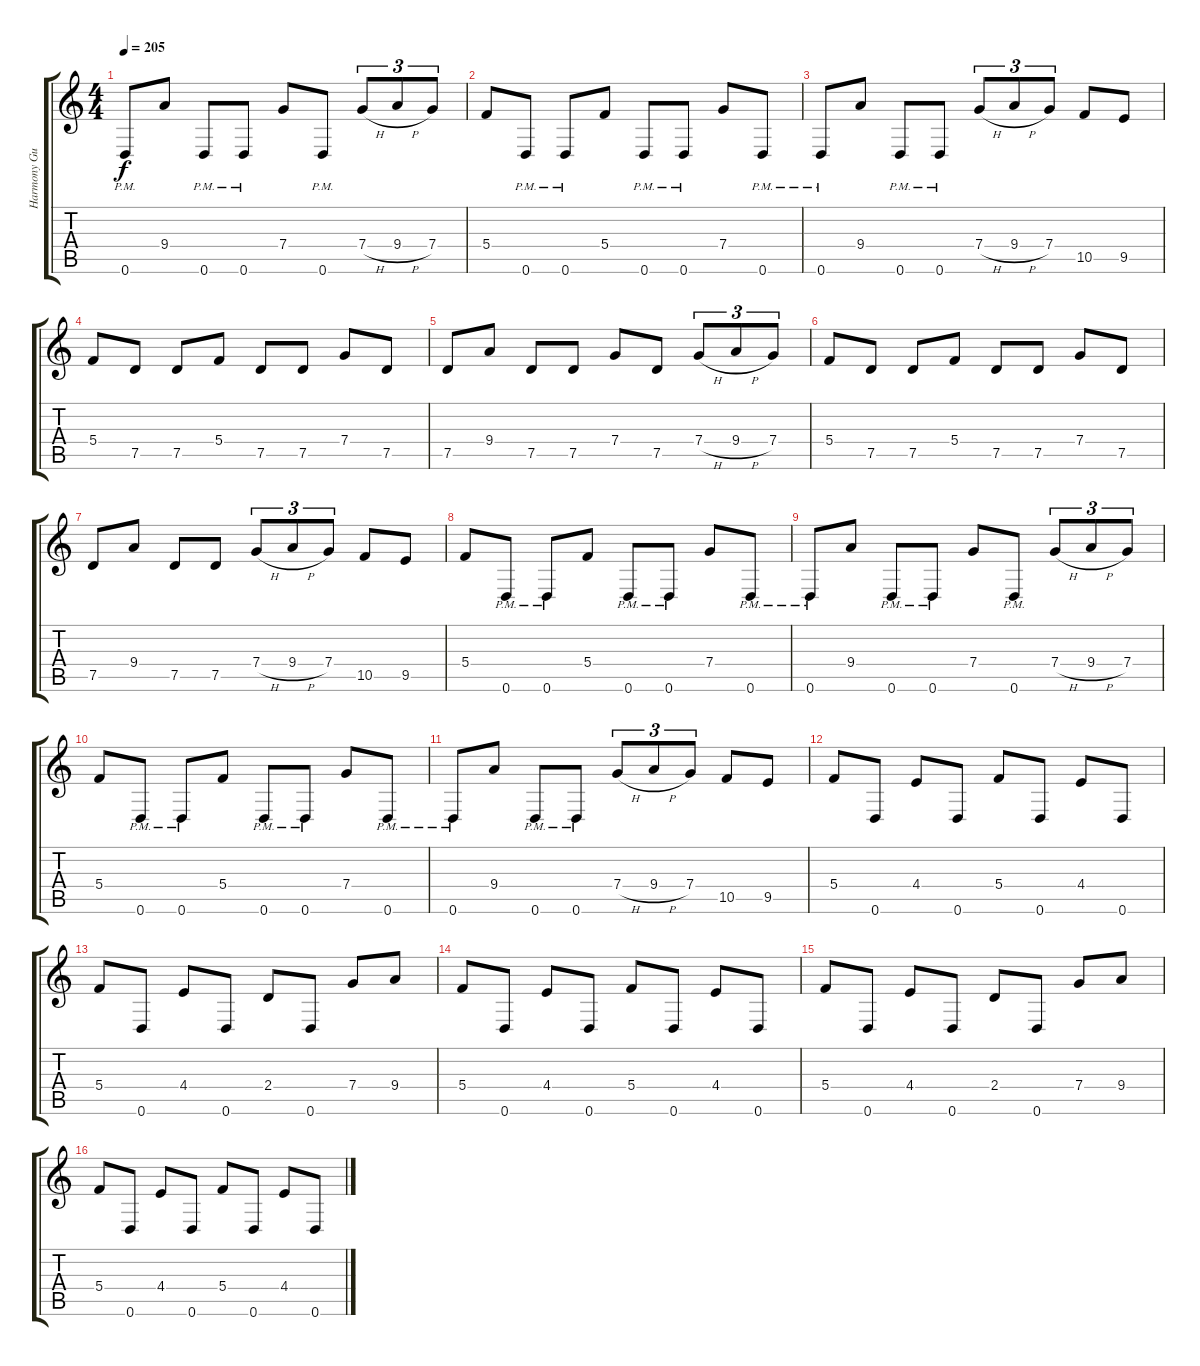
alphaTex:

\track ("Harmony Guitar" "Harmony Gu") {instrument distortionguitar}
\staff {score tabs}
\tuning (D4 A3 F3 C3 G2 D2) {hide}
\ts (4 4)
\tempo 205
\clef g2
\ks c
0.6{pm}.8{dy f} 9.4.8 0.6{pm}.8 0.6{pm}.8 7.4.8 0.6{pm}.8 7.4{h}.8{tu (3 2)} 9.4{h}.8{tu (3 2)} 7.4.8{tu (3 2)} |
5.4.8 0.6{pm}.8 0.6{pm}.8 5.4.8 0.6{pm}.8 0.6{pm}.8 7.4.8 0.6{pm}.8 |
0.6{pm}.8 9.4.8 0.6{pm}.8 0.6{pm}.8 7.4{h}.8{tu (3 2)} 9.4{h}.8{tu (3 2)} 7.4.8{tu (3 2)} 10.5.8 9.5.8 |
5.4.8 7.5.8 7.5.8 5.4.8 7.5.8 7.5.8 7.4.8 7.5.8 |
7.5.8 9.4.8 7.5.8 7.5.8 7.4.8 7.5.8 7.4{h}.8{tu (3 2)} 9.4{h}.8{tu (3 2)} 7.4.8{tu (3 2)} |
5.4.8 7.5.8 7.5.8 5.4.8 7.5.8 7.5.8 7.4.8 7.5.8 |
7.5.8 9.4.8 7.5.8 7.5.8 7.4{h}.8{tu (3 2)} 9.4{h}.8{tu (3 2)} 7.4.8{tu (3 2)} 10.5.8 9.5.8 |
5.4.8 0.6{pm}.8 0.6{pm}.8 5.4.8 0.6{pm}.8 0.6{pm}.8 7.4.8 0.6{pm}.8 |
0.6{pm}.8 9.4.8 0.6{pm}.8 0.6{pm}.8 7.4.8 0.6{pm}.8 7.4{h}.8{tu (3 2)} 9.4{h}.8{tu (3 2)} 7.4.8{tu (3 2)} |
5.4.8 0.6{pm}.8 0.6{pm}.8 5.4.8 0.6{pm}.8 0.6{pm}.8 7.4.8 0.6{pm}.8 |
0.6{pm}.8 9.4.8 0.6{pm}.8 0.6{pm}.8 7.4{h}.8{tu (3 2)} 9.4{h}.8{tu (3 2)} 7.4.8{tu (3 2)} 10.5.8 9.5.8 |
5.4.8 0.6.8 4.4.8 0.6.8 5.4.8 0.6.8 4.4.8 0.6.8 |
5.4.8 0.6.8 4.4.8 0.6.8 2.4.8 0.6.8 7.4.8 9.4.8 |
5.4.8 0.6.8 4.4.8 0.6.8 5.4.8 0.6.8 4.4.8 0.6.8 |
5.4.8 0.6.8 4.4.8 0.6.8 2.4.8 0.6.8 7.4.8 9.4.8 |
5.4.8 0.6.8 4.4.8 0.6.8 5.4.8 0.6.8 4.4.8 0.6.8
